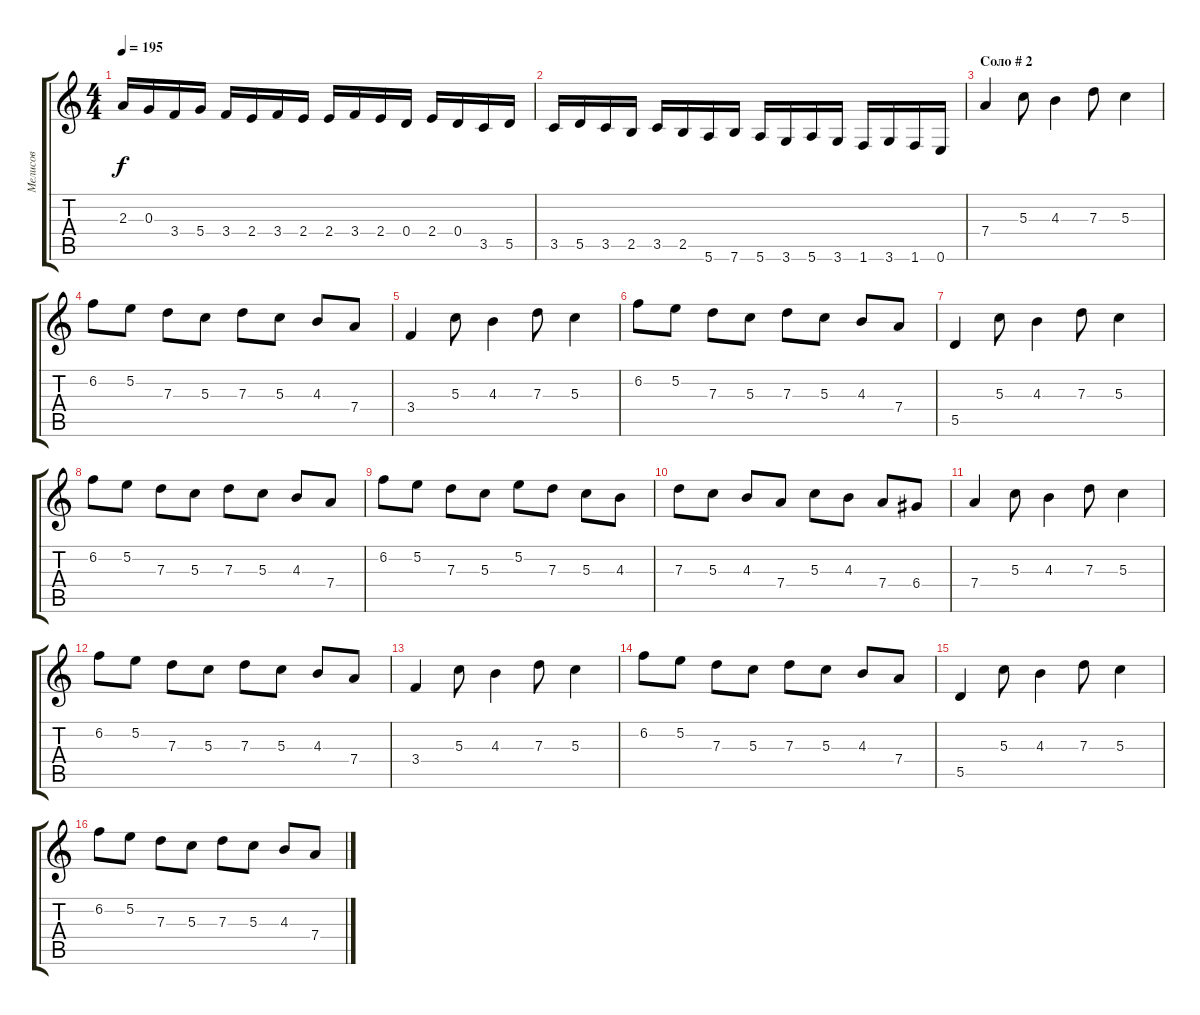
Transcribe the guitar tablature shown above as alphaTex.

\track ("Мелисов" "Мелисов") {instrument distortionguitar}
\staff {score tabs}
\tuning (E4 B3 G3 D3 A2 E2) {hide}
\ts (4 4)
\tempo 195
\clef g2
\ks c
2.3.16{dy f} 0.3.16 3.4.16 5.4.16 3.4.16 2.4.16 3.4.16 2.4.16 2.4.16 3.4.16 2.4.16 0.4.16 2.4.16 0.4.16 3.5.16 5.5.16 |
3.5.16 5.5.16 3.5.16 2.5.16 3.5.16 2.5.16 5.6.16 7.6.16 5.6.16 3.6.16 5.6.16 3.6.16 1.6.16 3.6.16 1.6.16 0.6.16 |
\section ("" "Соло # 2")
7.4.4{volume 14 balance 4} 5.3.8 4.3.4 7.3.8 5.3.4 |
6.2.8 5.2.8 7.3.8 5.3.8 7.3.8 5.3.8 4.3.8 7.4.8 |
3.4.4 5.3.8 4.3.4 7.3.8 5.3.4 |
6.2.8 5.2.8 7.3.8 5.3.8 7.3.8 5.3.8 4.3.8 7.4.8 |
5.5.4 5.3.8 4.3.4 7.3.8 5.3.4 |
6.2.8 5.2.8 7.3.8 5.3.8 7.3.8 5.3.8 4.3.8 7.4.8 |
6.2.8 5.2.8 7.3.8 5.3.8 5.2.8 7.3.8 5.3.8 4.3.8 |
7.3.8 5.3.8 4.3.8 7.4.8 5.3.8 4.3.8 7.4.8 6.4.8 |
7.4.4 5.3.8 4.3.4 7.3.8 5.3.4 |
6.2.8 5.2.8 7.3.8 5.3.8 7.3.8 5.3.8 4.3.8 7.4.8 |
3.4.4 5.3.8 4.3.4 7.3.8 5.3.4 |
6.2.8 5.2.8 7.3.8 5.3.8 7.3.8 5.3.8 4.3.8 7.4.8 |
5.5.4 5.3.8 4.3.4 7.3.8 5.3.4 |
6.2.8 5.2.8 7.3.8 5.3.8 7.3.8 5.3.8 4.3.8 7.4.8
